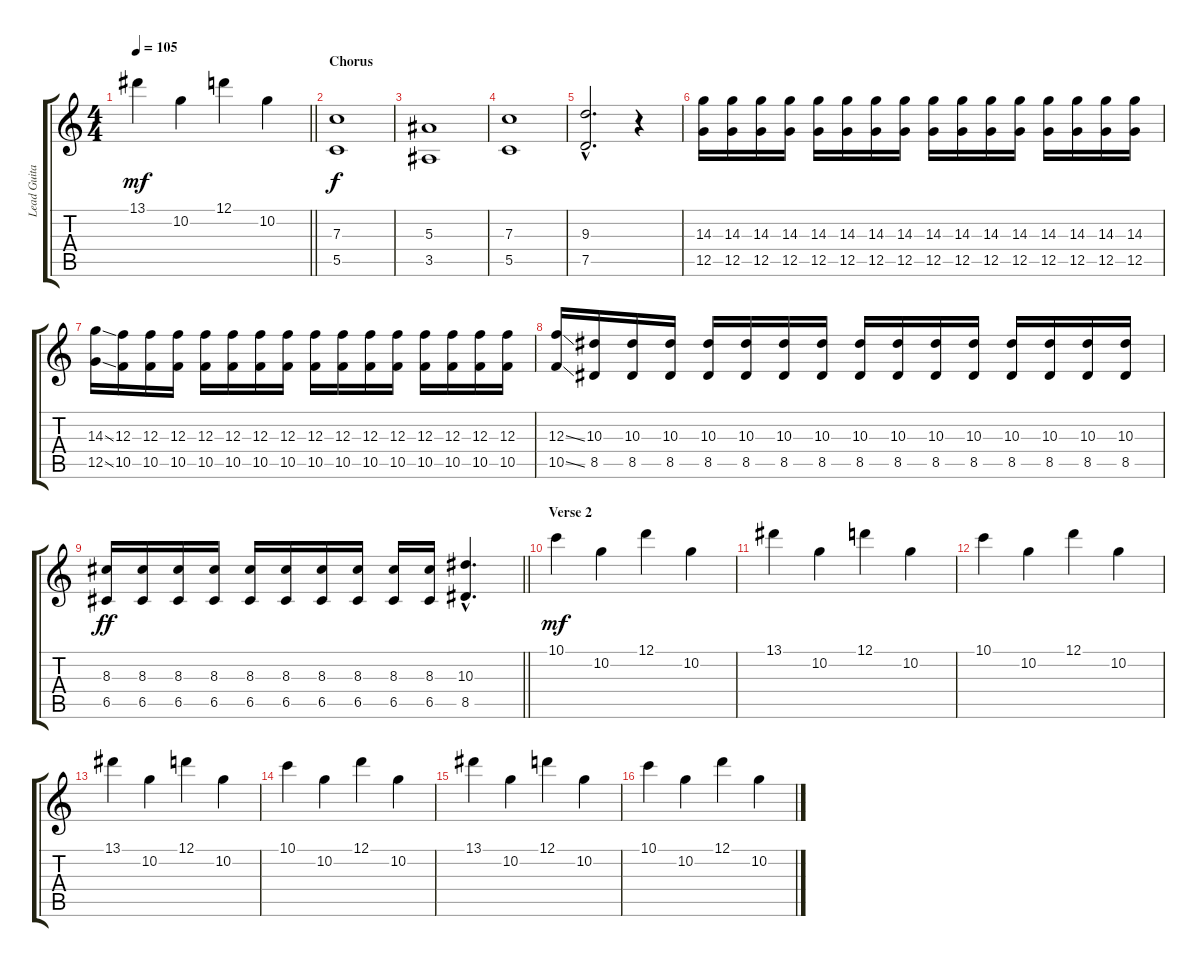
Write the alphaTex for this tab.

\track ("Lead Guitar" "Lead Guita") {instrument distortionguitar}
\staff {score tabs}
\tuning (D4 A3 F3 C3 G2 C2) {hide}
\ts (4 4)
\tempo 105
\clef g2
\barLineRight lightlight
\ks c
13.1.4{dy mf} 10.2.4 12.1.4 10.2.4 |
\section ("" "Chorus")
(7.3 5.5).1{dy f volume 10} |
(5.3 3.5).1 |
(7.3 5.5).1 |
(9.3{hac} 7.5{hac}).2{d} r.4 |
(14.3 12.5).16 (14.3 12.5).16 (14.3 12.5).16 (14.3 12.5).16 (14.3 12.5).16 (14.3 12.5).16 (14.3 12.5).16 (14.3 12.5).16 (14.3 12.5).16 (14.3 12.5).16 (14.3 12.5).16 (14.3 12.5).16 (14.3 12.5).16 (14.3 12.5).16 (14.3 12.5).16 (14.3 12.5).16 |
(14.3{ss} 12.5{ss}).16 (12.3 10.5).16 (12.3 10.5).16 (12.3 10.5).16 (12.3 10.5).16 (12.3 10.5).16 (12.3 10.5).16 (12.3 10.5).16 (12.3 10.5).16 (12.3 10.5).16 (12.3 10.5).16 (12.3 10.5).16 (12.3 10.5).16 (12.3 10.5).16 (12.3 10.5).16 (12.3 10.5).16 |
(12.3{ss} 10.5{ss}).16 (10.3 8.5).16 (10.3 8.5).16 (10.3 8.5).16 (10.3 8.5).16 (10.3 8.5).16 (10.3 8.5).16 (10.3 8.5).16 (10.3 8.5).16 (10.3 8.5).16 (10.3 8.5).16 (10.3 8.5).16 (10.3 8.5).16 (10.3 8.5).16 (10.3 8.5).16 (10.3 8.5).16 |
\barLineRight lightlight
(8.3 6.5).16{dy ff} (8.3 6.5).16 (8.3 6.5).16 (8.3 6.5).16 (8.3 6.5).16 (8.3 6.5).16 (8.3 6.5).16 (8.3 6.5).16 (8.3 6.5).16 (8.3 6.5).16 (10.3{hac} 8.5{hac}).4{d} |
\section ("" "Verse 2")
10.1.4{dy mf volume 16} 10.2.4 12.1.4 10.2.4 |
13.1.4 10.2.4 12.1.4 10.2.4 |
10.1.4 10.2.4 12.1.4 10.2.4 |
13.1.4 10.2.4 12.1.4 10.2.4 |
10.1.4 10.2.4 12.1.4 10.2.4 |
13.1.4 10.2.4 12.1.4 10.2.4 |
10.1.4 10.2.4 12.1.4 10.2.4
